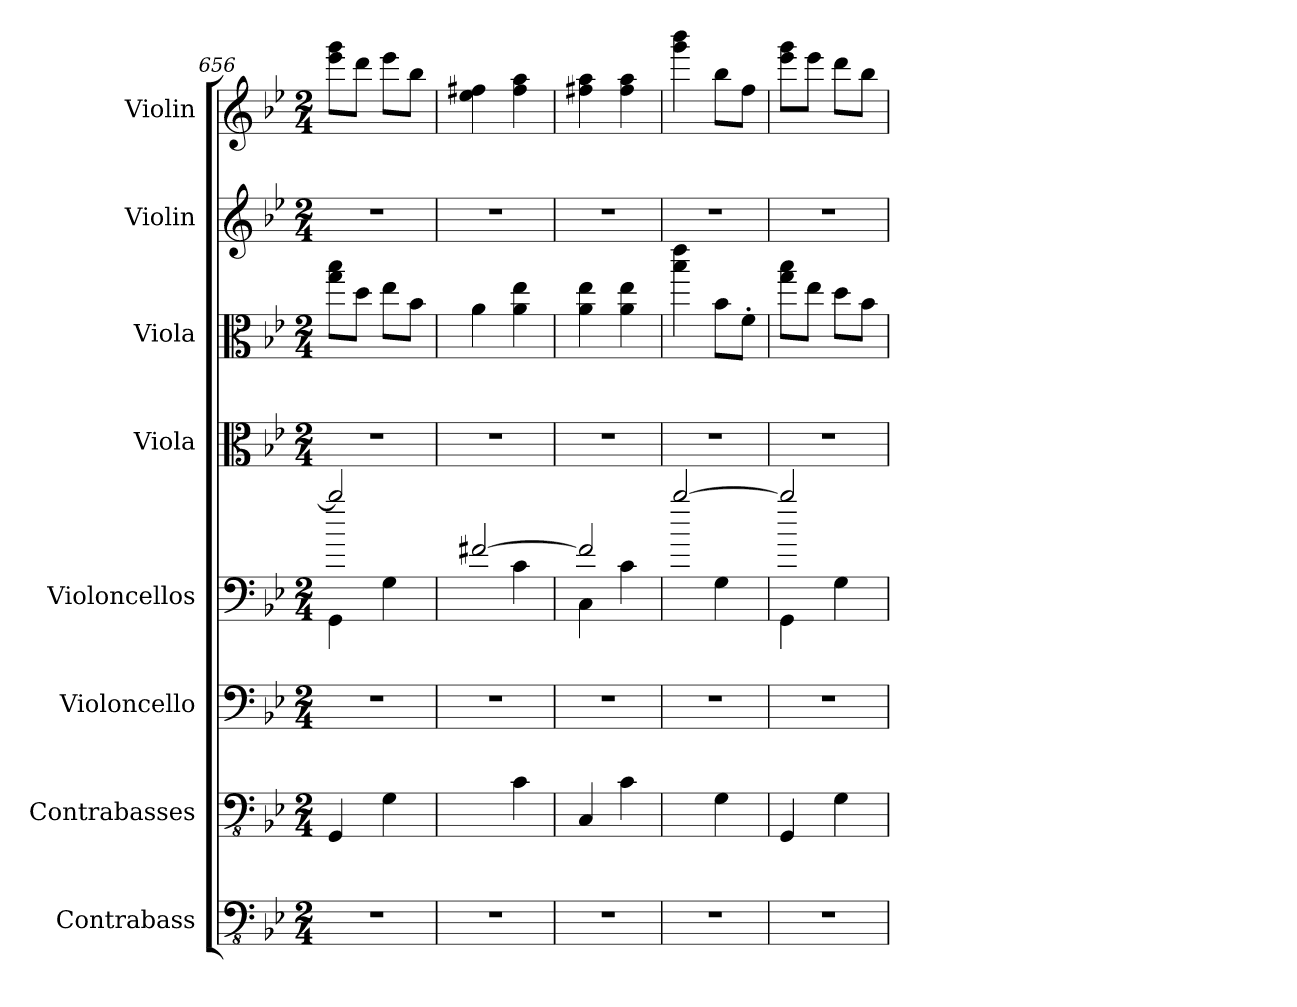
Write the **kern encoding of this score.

**kern	**kern	**kern	**kern	**kern	**kern	**kern	**kern
*part8	*part7	*part6	*part5	*part4	*part3	*part2	*part1
*staff8	*staff7	*staff6	*staff5	*staff4	*staff3	*staff2	*staff1
*I"Contrabass	*I"Contrabasses	*I"Violoncello	*I"Violoncellos	*I"Viola	*I"Viola	*I"Violin	*I"Violin
*I'Cb.	*I'Cbs.	*I'Vc.	*I'Vcs.	*I'Vla.	*I'Vla.	*I'Vln.	*I'Vln.
*clefFv4	*clefFv4	*clefF4	*clefF4	*clefC3	*clefC3	*clefG2	*clefG2
*ITrd7c12	*	*	*	*	*	*	*
*k[b-e-]	*k[b-e-]	*k[b-e-]	*k[b-e-]	*k[b-e-]	*k[b-e-]	*k[b-e-]	*k[b-e-]
*M2/4	*M2/4	*M2/4	*M2/4	*M2/4	*M2/4	*M2/4	*M2/4
=656	=656	=656	=656	=656	=656	=656	=656
*	*	*	*^	*	*	*	*
2r	4GGG/	2r	2bb-/]	4GG\	2r	8gg\ 8bb-\L	2r	8eee-\ 8ggg\L
.	.	.	.	.	.	8dd\J	.	8ddd\J
.	4GG\	.	.	4G\	.	8ee-\L	.	8eee-\L
.	.	.	.	.	.	8b-\J	.	8bb-\J
=657	=657	=657	=657	=657	=657	=657	=657	=657
2r	4ryy	2r	[2f#X/	4ryy	2r	4a\	2r	4ee-\ 4ff#X\
.	4C\	.	.	4c\	.	4a\ 4ee-\	.	4ff#\ 4aa\
=658	=658	=658	=658	=658	=658	=658	=658	=658
2r	4CC/	2r	2f#/]	4C\	2r	4a\ 4ee-\	2r	4ff#X\ 4aa\
.	4C\	.	.	4c\	.	4a\ 4ee-\	.	4ff#\ 4aa\
=659	=659	=659	=659	=659	=659	=659	=659	=659
2r	4ryy	2r	[2bb-/	4ryy	2r	4bb-\ 4eee-\	2r	4ggg\ 4bbb-\
.	4GG\	.	.	4G\	.	8b-\L	.	8bb-\L
.	.	.	.	.	.	8f'\J	.	8ff\J
=660	=660	=660	=660	=660	=660	=660	=660	=660
2r	4GGG/	2r	2bb-/]	4GG\	2r	8gg\ 8bb-\L	2r	8eee-\ 8ggg\L
.	.	.	.	.	.	8ee-\J	.	8eee-\J
.	4GG\	.	.	4G\	.	8dd\L	.	8ddd\L
.	.	.	.	.	.	8b-\J	.	8bb-\J
*	*	*	*v	*v	*	*	*	*
=	=	=	=	=	=	=	=
*-	*-	*-	*-	*-	*-	*-	*-
